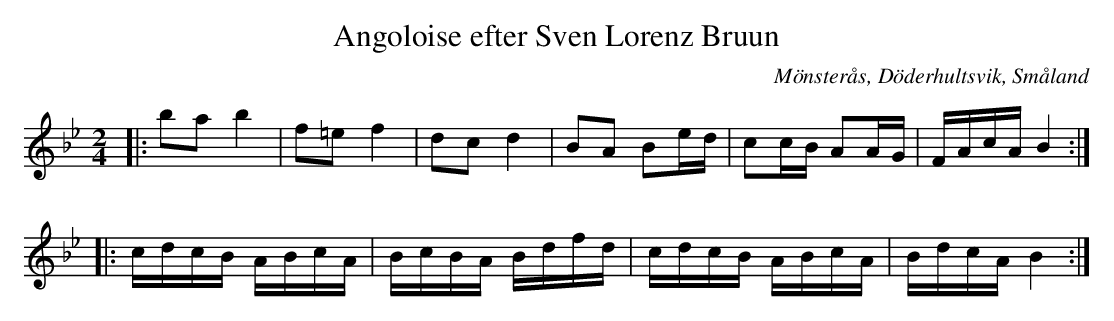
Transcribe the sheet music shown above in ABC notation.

X:1
T:Angoloise efter Sven Lorenz Bruun
M:2/4
L:1/8
O:Mönsterås, Döderhultsvik, Småland
K:Bb
|:ba b2|f=e f2|dc d2|BA Be/2d/2|cc/2B/2 AA/2G/2|F/2A/2c/2A/2 B2:|
L:1/16
|:cdcB ABcA|BcBA Bdfd|cdcB ABcA|BdcA B4:|
